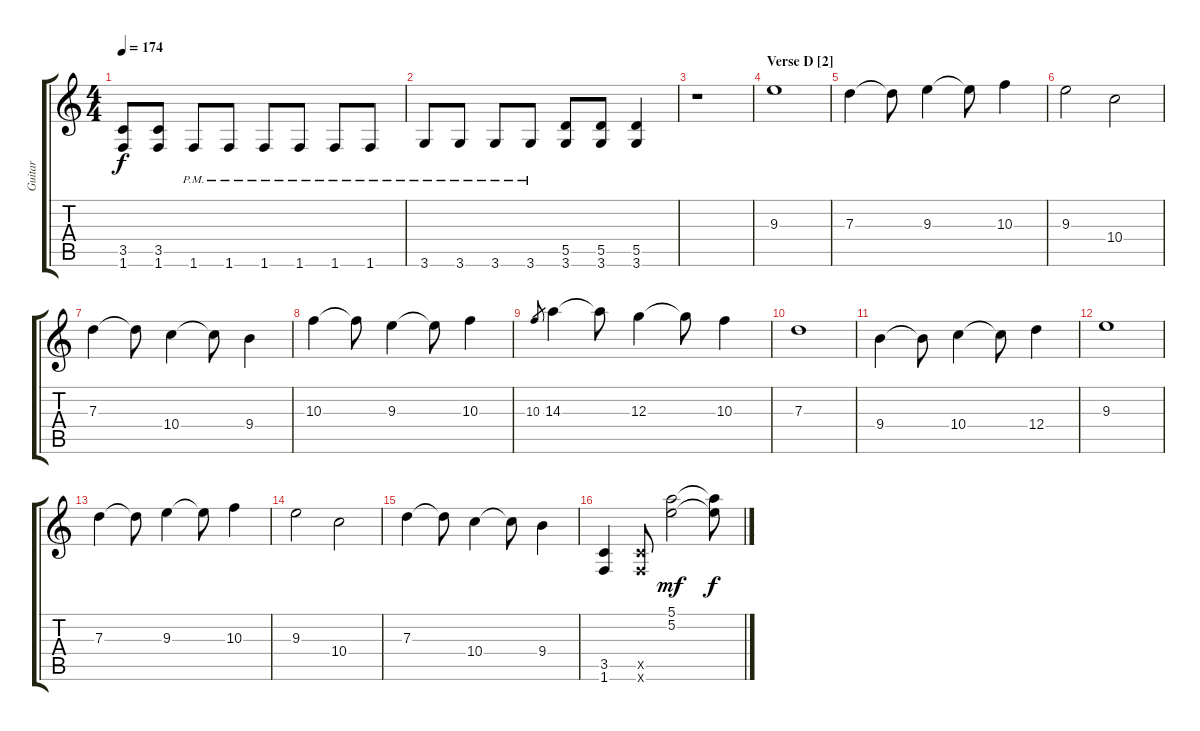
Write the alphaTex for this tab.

\track ("Guitar" "Guitar") {instrument overdrivenguitar}
\staff {score tabs}
\tuning (E4 B3 G3 D3 A2 E2) {hide}
\ts (4 4)
\tempo 174
\clef g2
\ks c
(3.5 1.6).8{dy f} (3.5 1.6).8 1.6{pm}.8 1.6{pm}.8 1.6{pm}.8 1.6{pm}.8 1.6{pm}.8 1.6{pm}.8 |
3.6{pm}.8 3.6{pm}.8 3.6{pm}.8 3.6{pm}.8 (5.5 3.6).8 (5.5 3.6).8 (5.5 3.6).4 |
r.1 |
\section ("" "Verse D [2]")
9.3.1{volume 12 balance 8 instrument electricguitarjazz} |
7.3.4 7.3{t}.8 9.3.4 9.3{t}.8 10.3.4 |
9.3.2 10.4.2 |
7.3.4 7.3{t}.8 10.4.4 10.4{t}.8 9.4.4 |
10.3.4 10.3{t}.8 9.3.4 9.3{t}.8 10.3.4 |
10.3.8{gr} 14.3.4 14.3{t}.8 12.3.4 12.3{t}.8 10.3.4 |
7.3.1 |
9.4.4 9.4{t}.8 10.4.4 10.4{t}.8 12.4.4 |
9.3.1 |
7.3.4 7.3{t}.8 9.3.4 9.3{t}.8 10.3.4 |
9.3.2 10.4.2 |
7.3.4 7.3{t}.8 10.4.4 10.4{t}.8 9.4.4 |
(3.5 1.6).4{balance 12 instrument overdrivenguitar} (3.5{x} 1.6{x}).8 (5.1 5.2).2{dy mf} (5.1{t} 5.2{t}).8{dy f}
